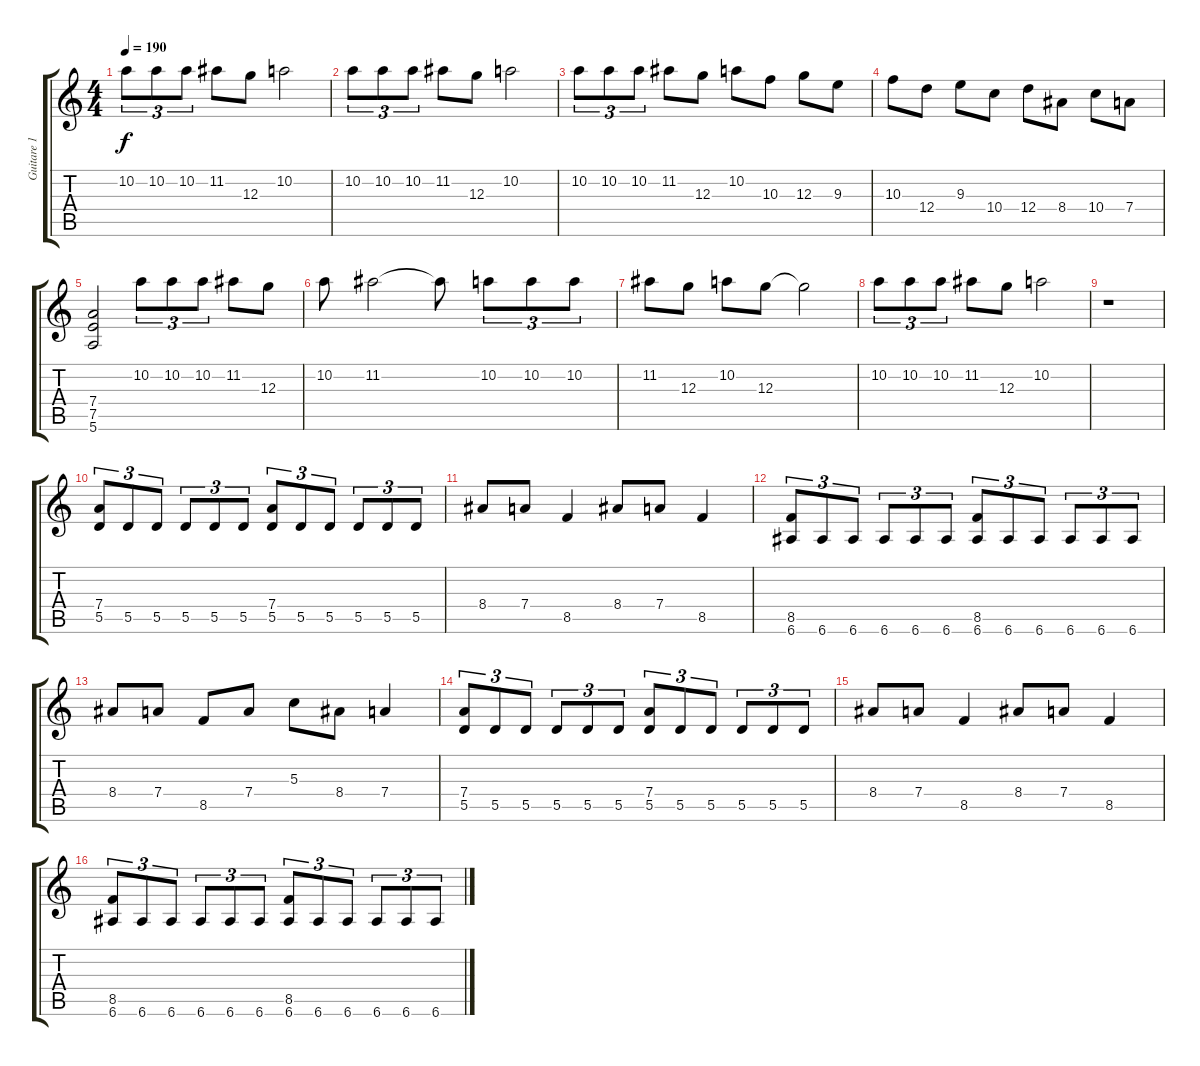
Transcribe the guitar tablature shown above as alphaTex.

\track ("Guitare 1" "Guitare 1") {instrument distortionguitar}
\staff {score tabs}
\tuning (E4 B3 G3 D3 A2 E2) {hide}
\ts (4 4)
\tempo 190
\clef g2
\ks c
10.2.8{tu (3 2) dy f instrument distortionguitar} 10.2.8{tu (3 2)} 10.2.8{tu (3 2)} 11.2.8 12.3.8 10.2.2 |
10.2.8{tu (3 2)} 10.2.8{tu (3 2)} 10.2.8{tu (3 2)} 11.2.8 12.3.8 10.2.2 |
10.2.8{tu (3 2)} 10.2.8{tu (3 2)} 10.2.8{tu (3 2)} 11.2.8 12.3.8 10.2.8 10.3.8 12.3.8 9.3.8 |
10.3.8 12.4.8 9.3.8 10.4.8 12.4.8 8.4.8 10.4.8 7.4.8 |
(7.4 7.5 5.6).2 10.2.8{tu (3 2)} 10.2.8{tu (3 2)} 10.2.8{tu (3 2)} 11.2.8 12.3.8 |
10.2.8 11.2.2 11.2{t}.8 10.2.8{tu (3 2)} 10.2.8{tu (3 2)} 10.2.8{tu (3 2)} |
11.2.8 12.3.8 10.2.8 12.3.8 12.3{t}.2 |
10.2.8{tu (3 2)} 10.2.8{tu (3 2)} 10.2.8{tu (3 2)} 11.2.8 12.3.8 10.2.2 |
r.1 |
(7.4 5.5).8{tu (3 2)} 5.5.8{tu (3 2)} 5.5.8{tu (3 2)} 5.5.8{tu (3 2)} 5.5.8{tu (3 2)} 5.5.8{tu (3 2)} (7.4 5.5).8{tu (3 2)} 5.5.8{tu (3 2)} 5.5.8{tu (3 2)} 5.5.8{tu (3 2)} 5.5.8{tu (3 2)} 5.5.8{tu (3 2)} |
8.4.8 7.4.8 8.5.4 8.4.8 7.4.8 8.5.4 |
(8.5 6.6).8{tu (3 2)} 6.6.8{tu (3 2)} 6.6.8{tu (3 2)} 6.6.8{tu (3 2)} 6.6.8{tu (3 2)} 6.6.8{tu (3 2)} (8.5 6.6).8{tu (3 2)} 6.6.8{tu (3 2)} 6.6.8{tu (3 2)} 6.6.8{tu (3 2)} 6.6.8{tu (3 2)} 6.6.8{tu (3 2)} |
8.4.8 7.4.8 8.5.8 7.4.8 5.3.8 8.4.8 7.4.4 |
(7.4 5.5).8{tu (3 2)} 5.5.8{tu (3 2)} 5.5.8{tu (3 2)} 5.5.8{tu (3 2)} 5.5.8{tu (3 2)} 5.5.8{tu (3 2)} (7.4 5.5).8{tu (3 2)} 5.5.8{tu (3 2)} 5.5.8{tu (3 2)} 5.5.8{tu (3 2)} 5.5.8{tu (3 2)} 5.5.8{tu (3 2)} |
8.4.8 7.4.8 8.5.4 8.4.8 7.4.8 8.5.4 |
(8.5 6.6).8{tu (3 2)} 6.6.8{tu (3 2)} 6.6.8{tu (3 2)} 6.6.8{tu (3 2)} 6.6.8{tu (3 2)} 6.6.8{tu (3 2)} (8.5 6.6).8{tu (3 2)} 6.6.8{tu (3 2)} 6.6.8{tu (3 2)} 6.6.8{tu (3 2)} 6.6.8{tu (3 2)} 6.6.8{tu (3 2)}
